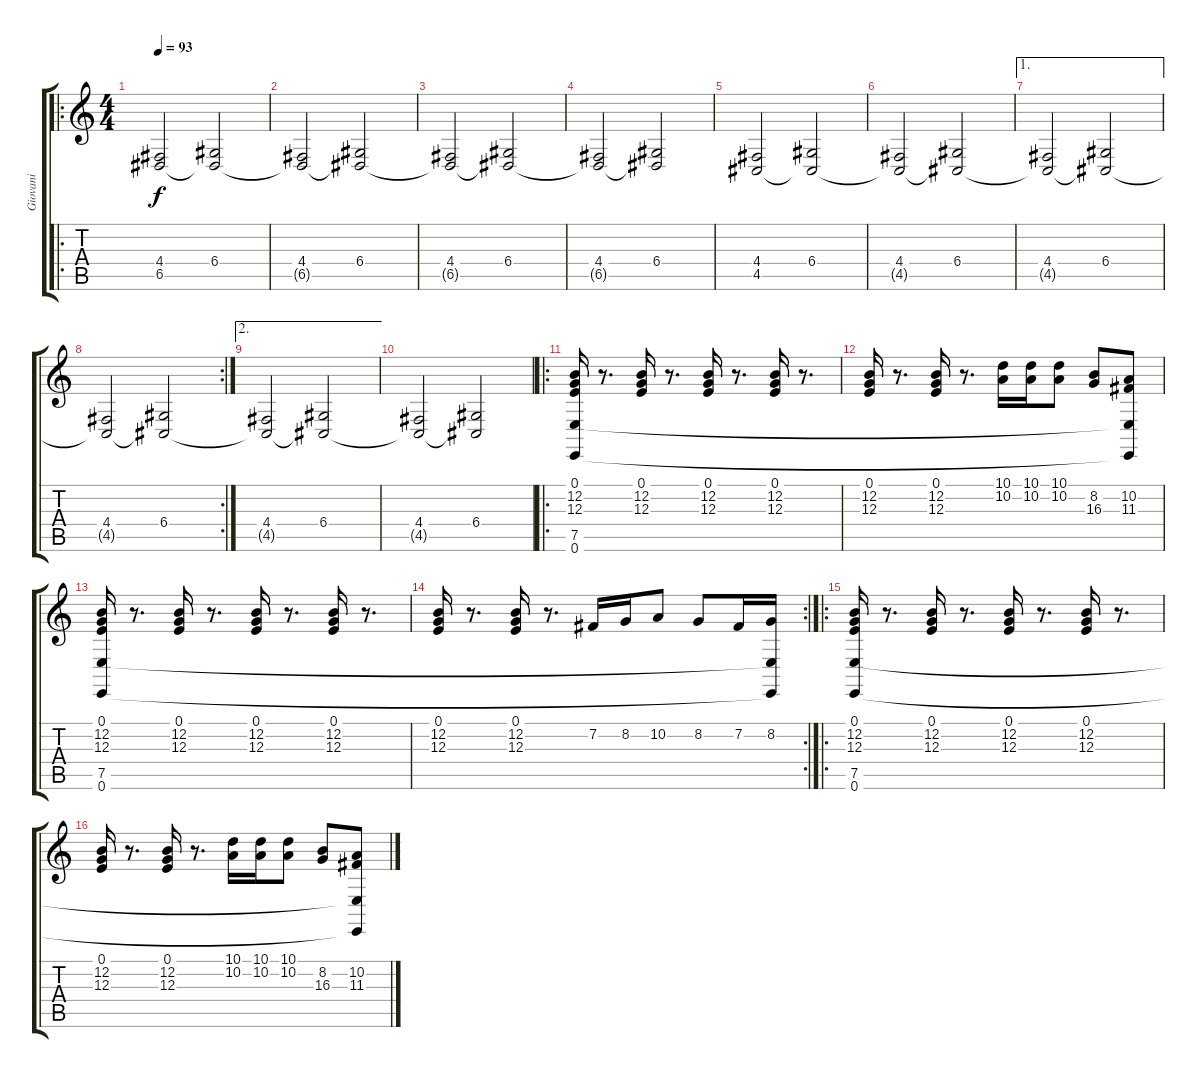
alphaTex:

\track ("Giovani" "Giovani") {instrument tremolostrings}
\staff {score tabs}
\tuning (E4 B3 G3 D3 A2 E2) {hide}
\ro
\ts (4 4)
\tempo 93
\clef g2
\ks c
(4.4 6.5).2{dy f instrument stringensemble1} (6.4 6.5{t}).2 |
(4.4 6.5{t}).2 (6.4 6.5{t}).2 |
(4.4 6.5{t}).2 (6.4 6.5{t}).2 |
(4.4 6.5{t}).2 (6.4 6.5{t}).2 |
(4.4 4.5).2 (6.4 4.5{t}).2 |
(4.4 4.5{t}).2 (6.4 4.5{t}).2 |
\ae 1
(4.4 4.5{t}).2 (6.4 4.5{t}).2 |
\rc 2
(4.4 4.5{t}).2 (6.4 4.5{t}).2 |
\ae 2
(4.4 4.5{t}).2 (6.4 4.5{t}).2 |
(4.4 4.5{t}).2 (6.4 4.5{t}).2 |
\ro
(0.1 12.2 12.3 7.5 0.6).16{instrument tremolostrings} r.8{d} (0.1 12.2 12.3).16 r.8{d} (0.1 12.2 12.3).16 r.8{d} (0.1 12.2 12.3).16 r.8{d} |
(0.1 12.2 12.3).16 r.8{d} (0.1 12.2 12.3).16 r.8{d} (10.1 10.2).16 (10.1 10.2).16 (10.1 10.2).8 (8.2 16.3).8 (10.2 11.3 7.5{t} 0.6{t}).8 |
(0.1 12.2 12.3 7.5 0.6).16 r.8{d} (0.1 12.2 12.3).16 r.8{d} (0.1 12.2 12.3).16 r.8{d} (0.1 12.2 12.3).16 r.8{d} |
\rc 2
(0.1 12.2 12.3).16 r.8{d} (0.1 12.2 12.3).16 r.8{d} 7.2.16 8.2.16 10.2.8 8.2.8 7.2.16 (8.2 7.5{t} 0.6{t}).16 |
\ro
(0.1 12.2 12.3 7.5 0.6).16 r.8{d} (0.1 12.2 12.3).16 r.8{d} (0.1 12.2 12.3).16 r.8{d} (0.1 12.2 12.3).16 r.8{d} |
(0.1 12.2 12.3).16 r.8{d} (0.1 12.2 12.3).16 r.8{d} (10.1 10.2).16 (10.1 10.2).16 (10.1 10.2).8 (8.2 16.3).8 (10.2 11.3 7.5{t} 0.6{t}).8
